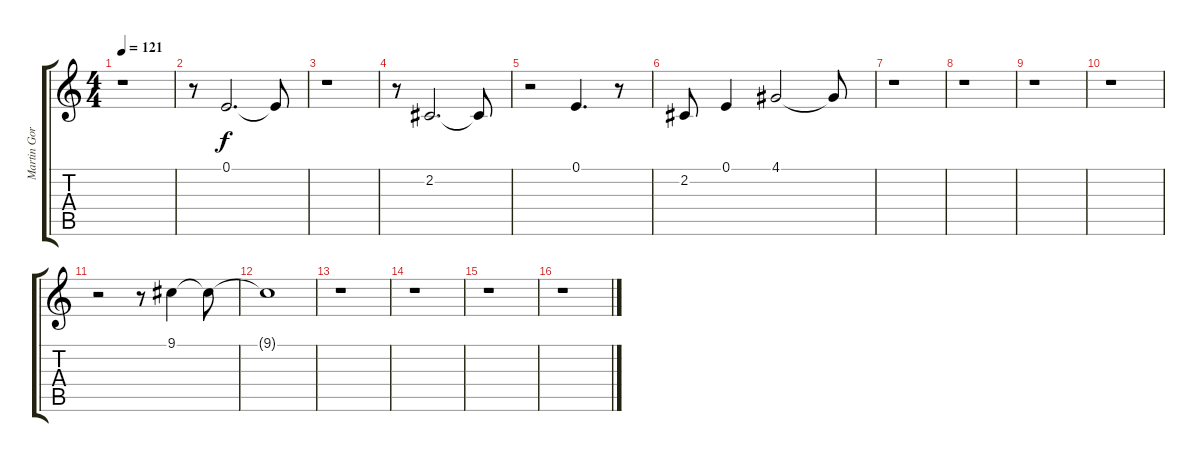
\track ("Martin Gore - Back Vocal" "Martin Gor") {instrument tenorsax}
\staff {score tabs}
\tuning (E4 B3 G3 D3 A2 E2) {hide}
\ts (4 4)
\tempo 121
\clef g2
\ks c
r.1{dy f} |
r.8 0.1.2{d} 0.1{t}.8 |
r.1 |
r.8 2.2.2{d} 2.2{t}.8 |
r.2 0.1.4{d} r.8 |
2.2.8 0.1.4 4.1.2 4.1{t}.8 |
r.1 |
r.1 |
r.1 |
r.1 |
r.2 r.8 9.1.4 9.1{t}.8 |
9.1{t}.1 |
r.1 |
r.1 |
r.1 |
r.1
